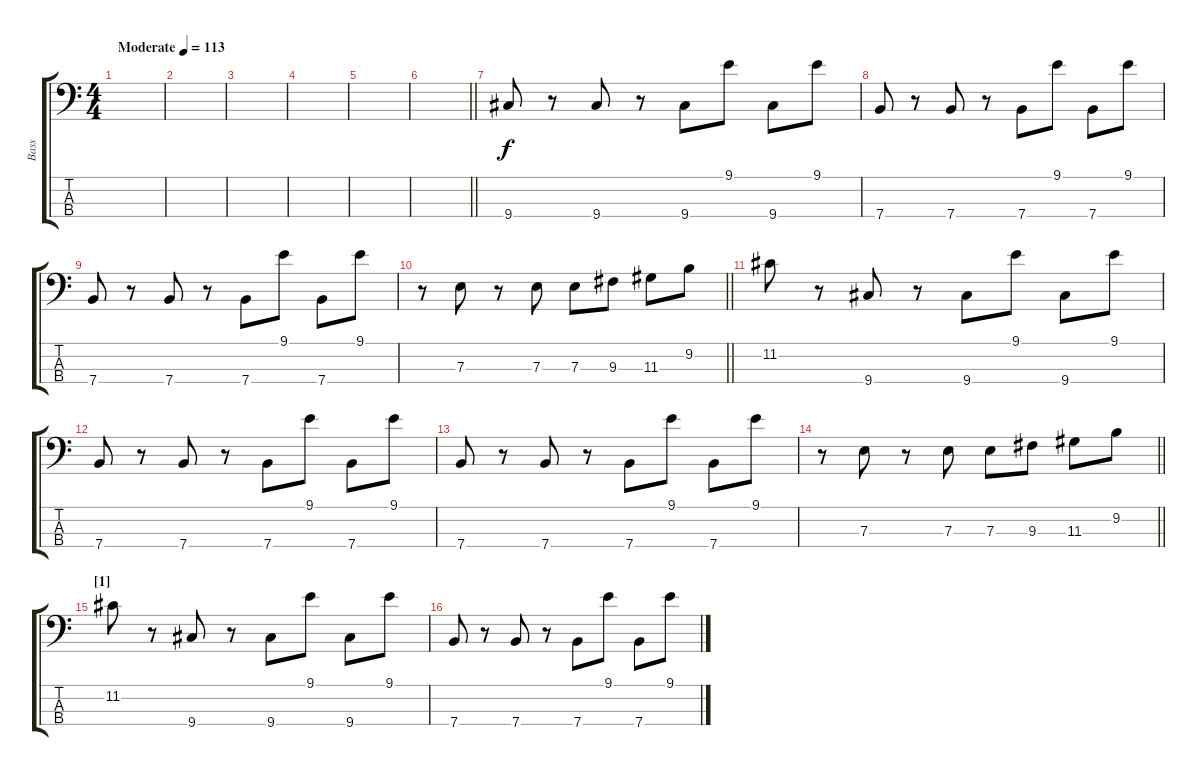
\track ("Bass" "Bass") {instrument electricbassfinger}
\staff {score tabs}
\tuning (G2 D2 A1 E1) {hide}
\ts (4 4)
\tempo (113 "Moderate")
\clef f4
\ks c
|
|
|
|
|
\barLineRight lightlight
|
\section ("" "")
9.4.8 r.8 9.4.8 r.8 9.4.8 9.1.8 9.4.8 9.1.8 |
7.4.8 r.8 7.4.8 r.8 7.4.8 9.1.8 7.4.8 9.1.8 |
7.4.8 r.8 7.4.8 r.8 7.4.8 9.1.8 7.4.8 9.1.8 |
\barLineRight lightlight
r.8 7.3.8 r.8 7.3.8 7.3.8 9.3.8 11.3.8 9.2.8 |
\section ("" "")
11.2.8 r.8 9.4.8 r.8 9.4.8 9.1.8 9.4.8 9.1.8 |
7.4.8 r.8 7.4.8 r.8 7.4.8 9.1.8 7.4.8 9.1.8 |
7.4.8 r.8 7.4.8 r.8 7.4.8 9.1.8 7.4.8 9.1.8 |
\barLineRight lightlight
r.8 7.3.8 r.8 7.3.8 7.3.8 9.3.8 11.3.8 9.2.8 |
\section ("" "[1]")
11.2.8 r.8 9.4.8 r.8 9.4.8 9.1.8 9.4.8 9.1.8 |
7.4.8 r.8 7.4.8 r.8 7.4.8 9.1.8 7.4.8 9.1.8
